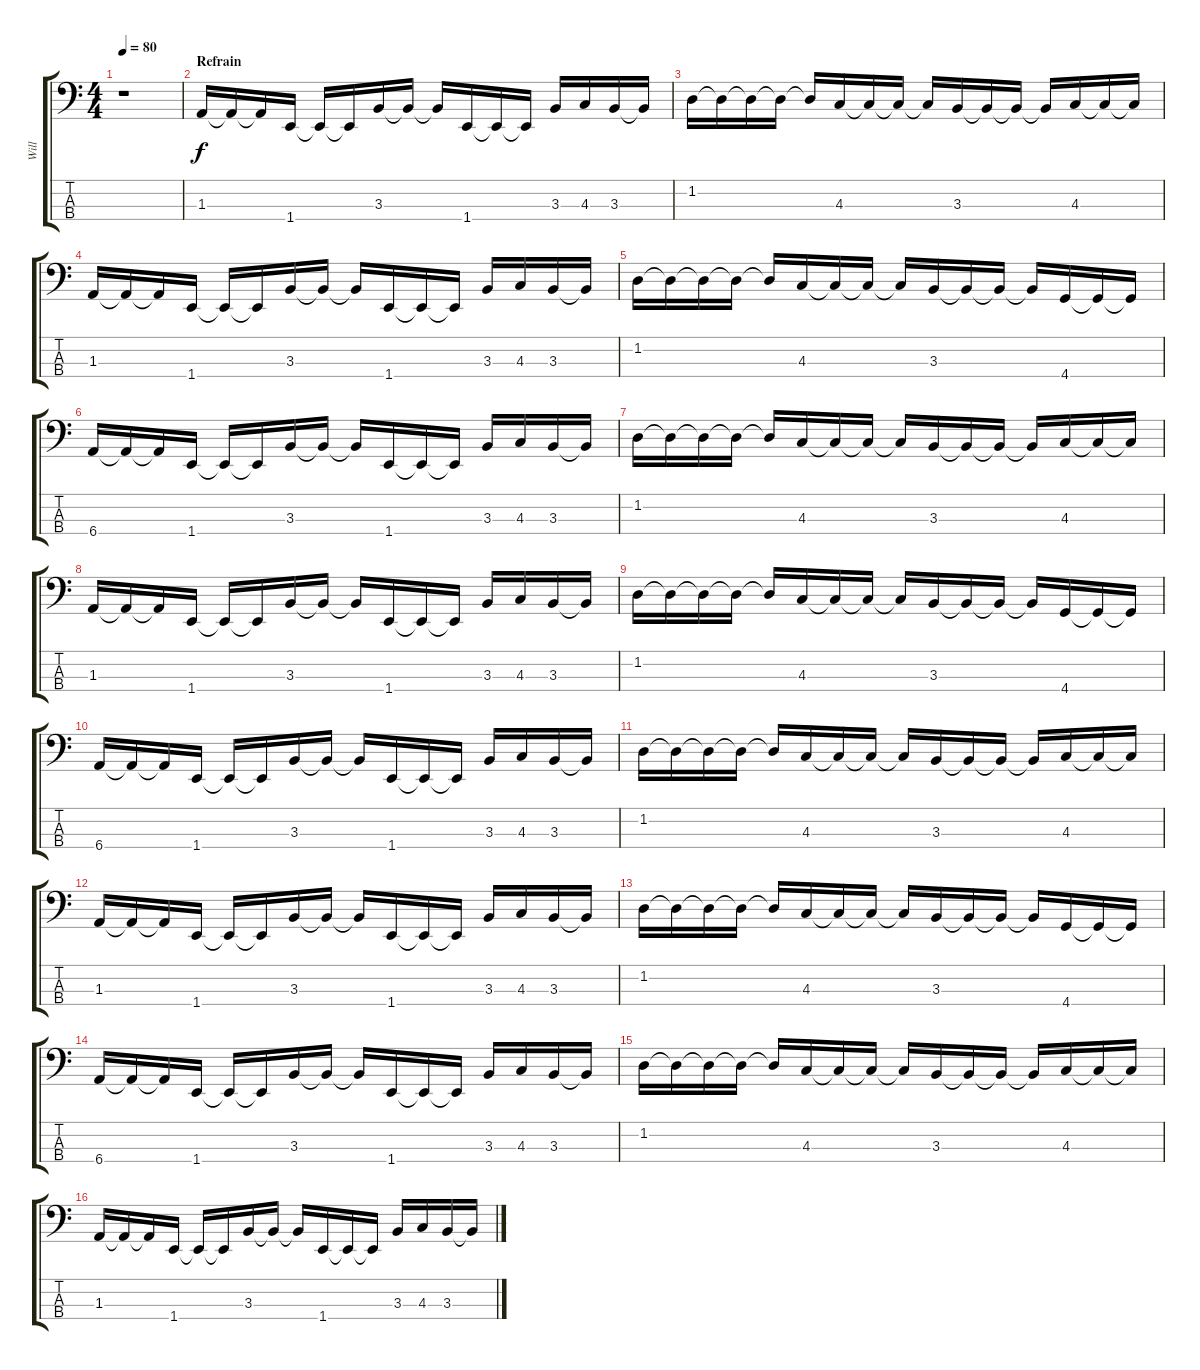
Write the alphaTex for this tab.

\track ("Will" "Will") {instrument electricbassfinger}
\staff {score tabs}
\tuning (Gb2 Db2 Ab1 Eb1) {hide}
\ts (4 4)
\tempo 80
\clef f4
\ks c
r.1{dy fff} |
\section ("" "Refrain")
1.3.16{dy f} 1.3{t}.16 1.3{t}.16 1.4.16 1.4{t}.16 1.4{t}.16 3.3.16 3.3{t}.16 3.3{t}.16 1.4.16 1.4{t}.16 1.4{t}.16 3.3.16 4.3.16 3.3.16 3.3{t}.16 |
1.2.16 1.2{t}.16 1.2{t}.16 1.2{t}.16 1.2{t}.16 4.3.16 4.3{t}.16 4.3{t}.16 4.3{t}.16 3.3.16 3.3{t}.16 3.3{t}.16 3.3{t}.16 4.3.16 4.3{t}.16 4.3{t}.16 |
1.3.16 1.3{t}.16 1.3{t}.16 1.4.16 1.4{t}.16 1.4{t}.16 3.3.16 3.3{t}.16 3.3{t}.16 1.4.16 1.4{t}.16 1.4{t}.16 3.3.16 4.3.16 3.3.16 3.3{t}.16 |
1.2.16 1.2{t}.16 1.2{t}.16 1.2{t}.16 1.2{t}.16 4.3.16 4.3{t}.16 4.3{t}.16 4.3{t}.16 3.3.16 3.3{t}.16 3.3{t}.16 3.3{t}.16 4.4.16 4.4{t}.16 4.4{t}.16 |
6.4.16 6.4{t}.16 6.4{t}.16 1.4.16 1.4{t}.16 1.4{t}.16 3.3.16 3.3{t}.16 3.3{t}.16 1.4.16 1.4{t}.16 1.4{t}.16 3.3.16 4.3.16 3.3.16 3.3{t}.16 |
1.2.16 1.2{t}.16 1.2{t}.16 1.2{t}.16 1.2{t}.16 4.3.16 4.3{t}.16 4.3{t}.16 4.3{t}.16 3.3.16 3.3{t}.16 3.3{t}.16 3.3{t}.16 4.3.16 4.3{t}.16 4.3{t}.16 |
1.3.16 1.3{t}.16 1.3{t}.16 1.4.16 1.4{t}.16 1.4{t}.16 3.3.16 3.3{t}.16 3.3{t}.16 1.4.16 1.4{t}.16 1.4{t}.16 3.3.16 4.3.16 3.3.16 3.3{t}.16 |
1.2.16 1.2{t}.16 1.2{t}.16 1.2{t}.16 1.2{t}.16 4.3.16 4.3{t}.16 4.3{t}.16 4.3{t}.16 3.3.16 3.3{t}.16 3.3{t}.16 3.3{t}.16 4.4.16 4.4{t}.16 4.4{t}.16 |
6.4.16 6.4{t}.16 6.4{t}.16 1.4.16 1.4{t}.16 1.4{t}.16 3.3.16 3.3{t}.16 3.3{t}.16 1.4.16 1.4{t}.16 1.4{t}.16 3.3.16 4.3.16 3.3.16 3.3{t}.16 |
1.2.16 1.2{t}.16 1.2{t}.16 1.2{t}.16 1.2{t}.16 4.3.16 4.3{t}.16 4.3{t}.16 4.3{t}.16 3.3.16 3.3{t}.16 3.3{t}.16 3.3{t}.16 4.3.16 4.3{t}.16 4.3{t}.16 |
1.3.16 1.3{t}.16 1.3{t}.16 1.4.16 1.4{t}.16 1.4{t}.16 3.3.16 3.3{t}.16 3.3{t}.16 1.4.16 1.4{t}.16 1.4{t}.16 3.3.16 4.3.16 3.3.16 3.3{t}.16 |
1.2.16 1.2{t}.16 1.2{t}.16 1.2{t}.16 1.2{t}.16 4.3.16 4.3{t}.16 4.3{t}.16 4.3{t}.16 3.3.16 3.3{t}.16 3.3{t}.16 3.3{t}.16 4.4.16 4.4{t}.16 4.4{t}.16 |
6.4.16 6.4{t}.16 6.4{t}.16 1.4.16 1.4{t}.16 1.4{t}.16 3.3.16 3.3{t}.16 3.3{t}.16 1.4.16 1.4{t}.16 1.4{t}.16 3.3.16 4.3.16 3.3.16 3.3{t}.16 |
1.2.16 1.2{t}.16 1.2{t}.16 1.2{t}.16 1.2{t}.16 4.3.16 4.3{t}.16 4.3{t}.16 4.3{t}.16 3.3.16 3.3{t}.16 3.3{t}.16 3.3{t}.16 4.3.16 4.3{t}.16 4.3{t}.16 |
1.3.16 1.3{t}.16 1.3{t}.16 1.4.16 1.4{t}.16 1.4{t}.16 3.3.16 3.3{t}.16 3.3{t}.16 1.4.16 1.4{t}.16 1.4{t}.16 3.3.16 4.3.16 3.3.16 3.3{t}.16
